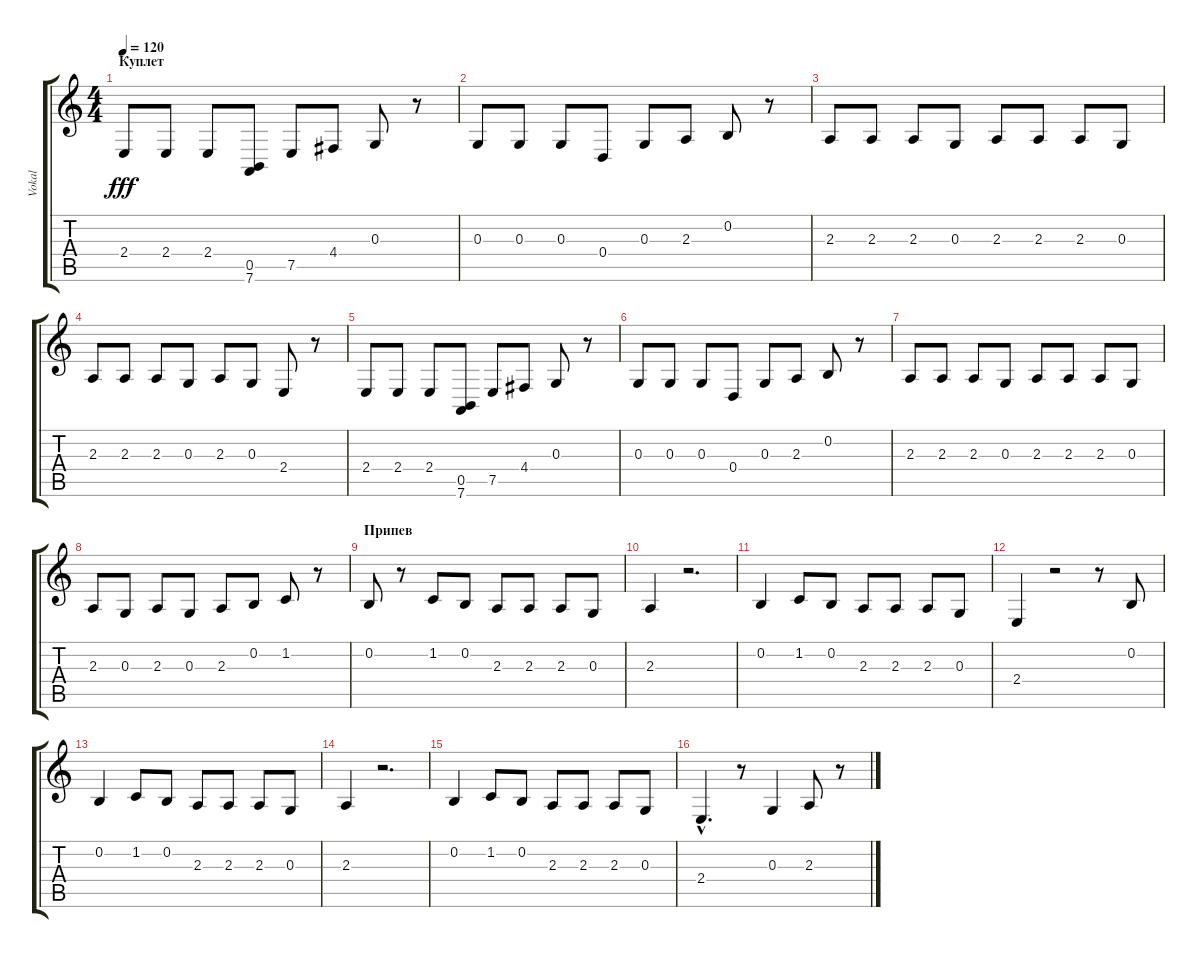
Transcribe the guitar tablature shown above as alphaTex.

\track ("Vokal" "Vokal") {instrument tenorsax}
\staff {score tabs}
\tuning (E4 B3 G3 D3 A2 E2) {hide}
\ts (4 4)
\section ("" "Куплет")
\tempo 120
\clef g2
\ks c
2.4.8{dy fff} 2.4.8 2.4.8 (0.5 7.6).8 7.5.8 4.4.8 0.3.8 r.8 |
0.3.8 0.3.8 0.3.8 0.4.8 0.3.8 2.3.8 0.2.8 r.8 |
2.3.8 2.3.8 2.3.8 0.3.8 2.3.8 2.3.8 2.3.8 0.3.8 |
2.3.8 2.3.8 2.3.8 0.3.8 2.3.8 0.3.8 2.4.8 r.8 |
2.4.8 2.4.8 2.4.8 (0.5 7.6).8 7.5.8 4.4.8 0.3.8 r.8 |
0.3.8 0.3.8 0.3.8 0.4.8 0.3.8 2.3.8 0.2.8 r.8 |
2.3.8 2.3.8 2.3.8 0.3.8 2.3.8 2.3.8 2.3.8 0.3.8 |
2.3.8 0.3.8 2.3.8 0.3.8 2.3.8 0.2.8 1.2.8 r.8 |
\section ("" "Припев")
0.2.8 r.8 1.2.8 0.2.8 2.3.8 2.3.8 2.3.8 0.3.8 |
2.3.4 r.2{d} |
0.2.4 1.2.8 0.2.8 2.3.8 2.3.8 2.3.8 0.3.8 |
2.4.4 r.2 r.8 0.2.8 |
0.2.4 1.2.8 0.2.8 2.3.8 2.3.8 2.3.8 0.3.8 |
2.3.4 r.2{d} |
0.2.4 1.2.8 0.2.8 2.3.8 2.3.8 2.3.8 0.3.8 |
2.4{hac}.4{d} r.8 0.3.4 2.3.8 r.8
